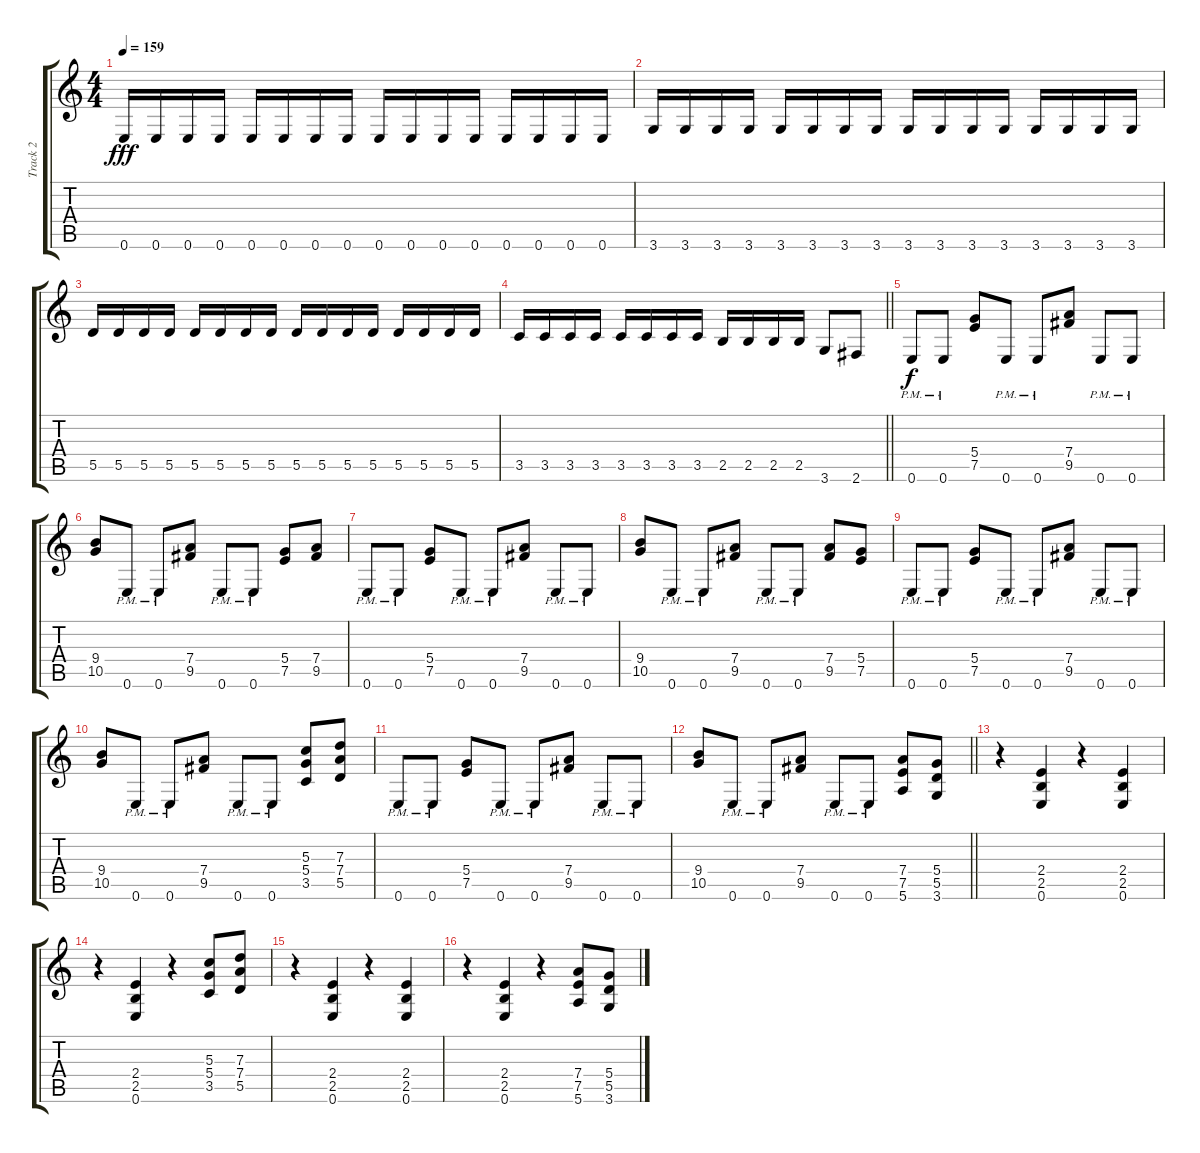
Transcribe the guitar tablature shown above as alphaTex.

\track ("Track 2" "Track 2") {instrument distortionguitar}
\staff {score tabs}
\tuning (E4 B3 G3 D3 A2 E2) {hide}
\ts (4 4)
\tempo 159
\clef g2
\ks c
0.6.16{dy fff} 0.6.16 0.6.16 0.6.16 0.6.16 0.6.16 0.6.16 0.6.16 0.6.16 0.6.16 0.6.16 0.6.16 0.6.16 0.6.16 0.6.16 0.6.16 |
3.6.16 3.6.16 3.6.16 3.6.16 3.6.16 3.6.16 3.6.16 3.6.16 3.6.16 3.6.16 3.6.16 3.6.16 3.6.16 3.6.16 3.6.16 3.6.16 |
5.5.16 5.5.16 5.5.16 5.5.16 5.5.16 5.5.16 5.5.16 5.5.16 5.5.16 5.5.16 5.5.16 5.5.16 5.5.16 5.5.16 5.5.16 5.5.16 |
\barLineRight lightlight
3.5.16 3.5.16 3.5.16 3.5.16 3.5.16 3.5.16 3.5.16 3.5.16 2.5.16 2.5.16 2.5.16 2.5.16 3.6.8 2.6.8 |
0.6{pm}.8{dy f} 0.6{pm}.8 (5.4 7.5).8 0.6{pm}.8 0.6{pm}.8 (7.4 9.5).8 0.6{pm}.8 0.6{pm}.8 |
(9.4 10.5).8 0.6{pm}.8 0.6{pm}.8 (7.4 9.5).8 0.6{pm}.8 0.6{pm}.8 (5.4 7.5).8 (7.4 9.5).8 |
0.6{pm}.8 0.6{pm}.8 (5.4 7.5).8 0.6{pm}.8 0.6{pm}.8 (7.4 9.5).8 0.6{pm}.8 0.6{pm}.8 |
(9.4 10.5).8 0.6{pm}.8 0.6{pm}.8 (7.4 9.5).8 0.6{pm}.8 0.6{pm}.8 (7.4 9.5).8 (5.4 7.5).8 |
0.6{pm}.8 0.6{pm}.8 (5.4 7.5).8 0.6{pm}.8 0.6{pm}.8 (7.4 9.5).8 0.6{pm}.8 0.6{pm}.8 |
(9.4 10.5).8 0.6{pm}.8 0.6{pm}.8 (7.4 9.5).8 0.6{pm}.8 0.6{pm}.8 (5.3 5.4 3.5).8 (7.3 7.4 5.5).8 |
0.6{pm}.8 0.6{pm}.8 (5.4 7.5).8 0.6{pm}.8 0.6{pm}.8 (7.4 9.5).8 0.6{pm}.8 0.6{pm}.8 |
\barLineRight lightlight
(9.4 10.5).8 0.6{pm}.8 0.6{pm}.8 (7.4 9.5).8 0.6{pm}.8 0.6{pm}.8 (7.4 7.5 5.6).8 (5.4 5.5 3.6).8 |
r.4{balance 16} (2.4 2.5 0.6).4 r.4 (2.4 2.5 0.6).4 |
r.4 (2.4 2.5 0.6).4 r.4 (5.3 5.4 3.5).8 (7.3 7.4 5.5).8 |
r.4 (2.4 2.5 0.6).4 r.4 (2.4 2.5 0.6).4 |
r.4 (2.4 2.5 0.6).4 r.4 (7.4 7.5 5.6).8 (5.4 5.5 3.6).8
